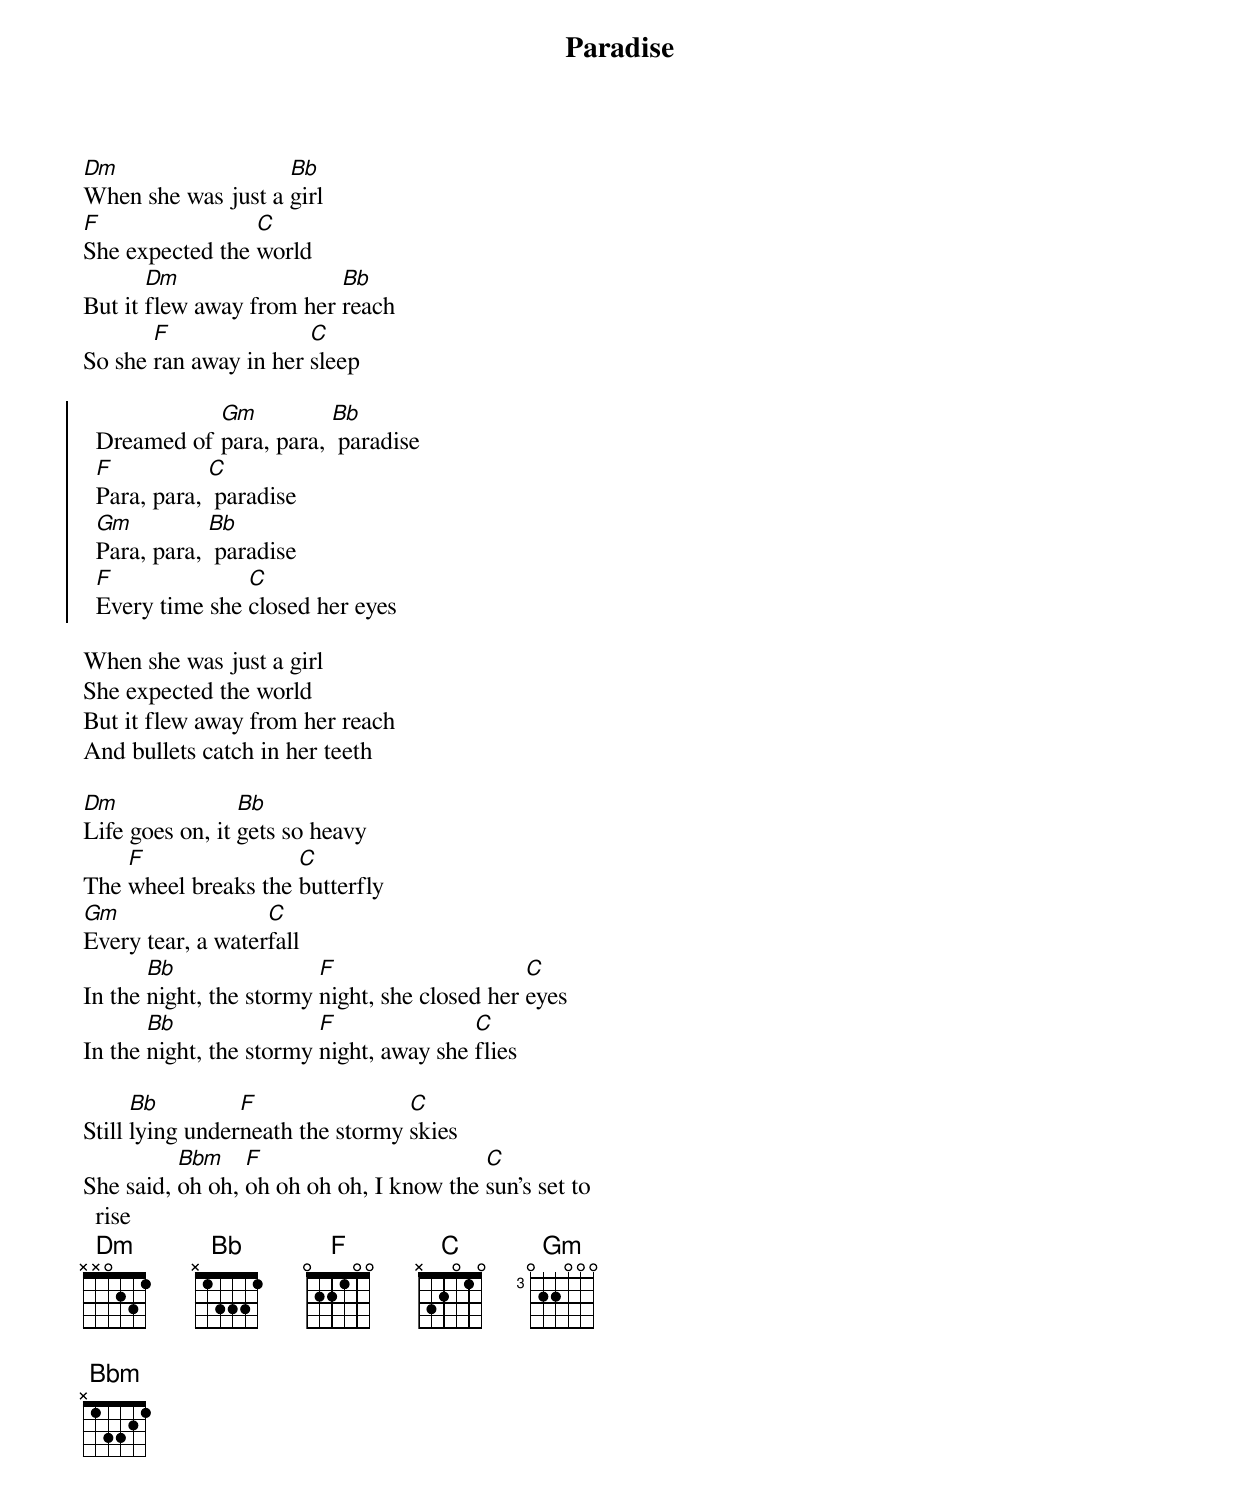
{title: Paradise}
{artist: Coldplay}
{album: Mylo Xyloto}
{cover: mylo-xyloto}
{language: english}
{columns: 2}
{define: Dm frets X X 0 2 3 1}
{define: B& base-fret 1 frets X 0 2 2 2 0}
{define: F base-fret 1 frets 0 2 2 1 0 0}
{define: C frets X 3 2 0 1 0}
{define: Gm base-fret 3 frets 0 2 2 0 0 0}

[Dm]When she was just a [Bb]girl
[F]She expected the [C]world
But it [Dm]flew away from her [Bb]reach
So she [F]ran away in her [C]sleep

{start_of_chorus}
  Dreamed of [Gm]para, para, [Bb] paradise
  [F]Para, para, [C] paradise
  [Gm]Para, para, [Bb] paradise
  [F]Every time she [C]closed her eyes
{end_of_chorus}

When she was just a girl
She expected the world
But it flew away from her reach
And bullets catch in her teeth

{start_of_bridge}
[Dm]Life goes on, it [Bb]gets so heavy
The [F]wheel breaks the [C]butterfly
[Gm]Every tear, a water[C]fall
In the [Bb]night, the stormy [F]night, she closed her [C]eyes
In the [Bb]night, the stormy [F]night, away she [C]flies
{end_of_bridge}

{start_of_bridge}
Still [Bb]lying under[F]neath the stormy [C]skies
She said, [Bbm]oh oh, [F]oh oh oh oh, I know the [C]sun's set to rise
{end_of_bridge}
